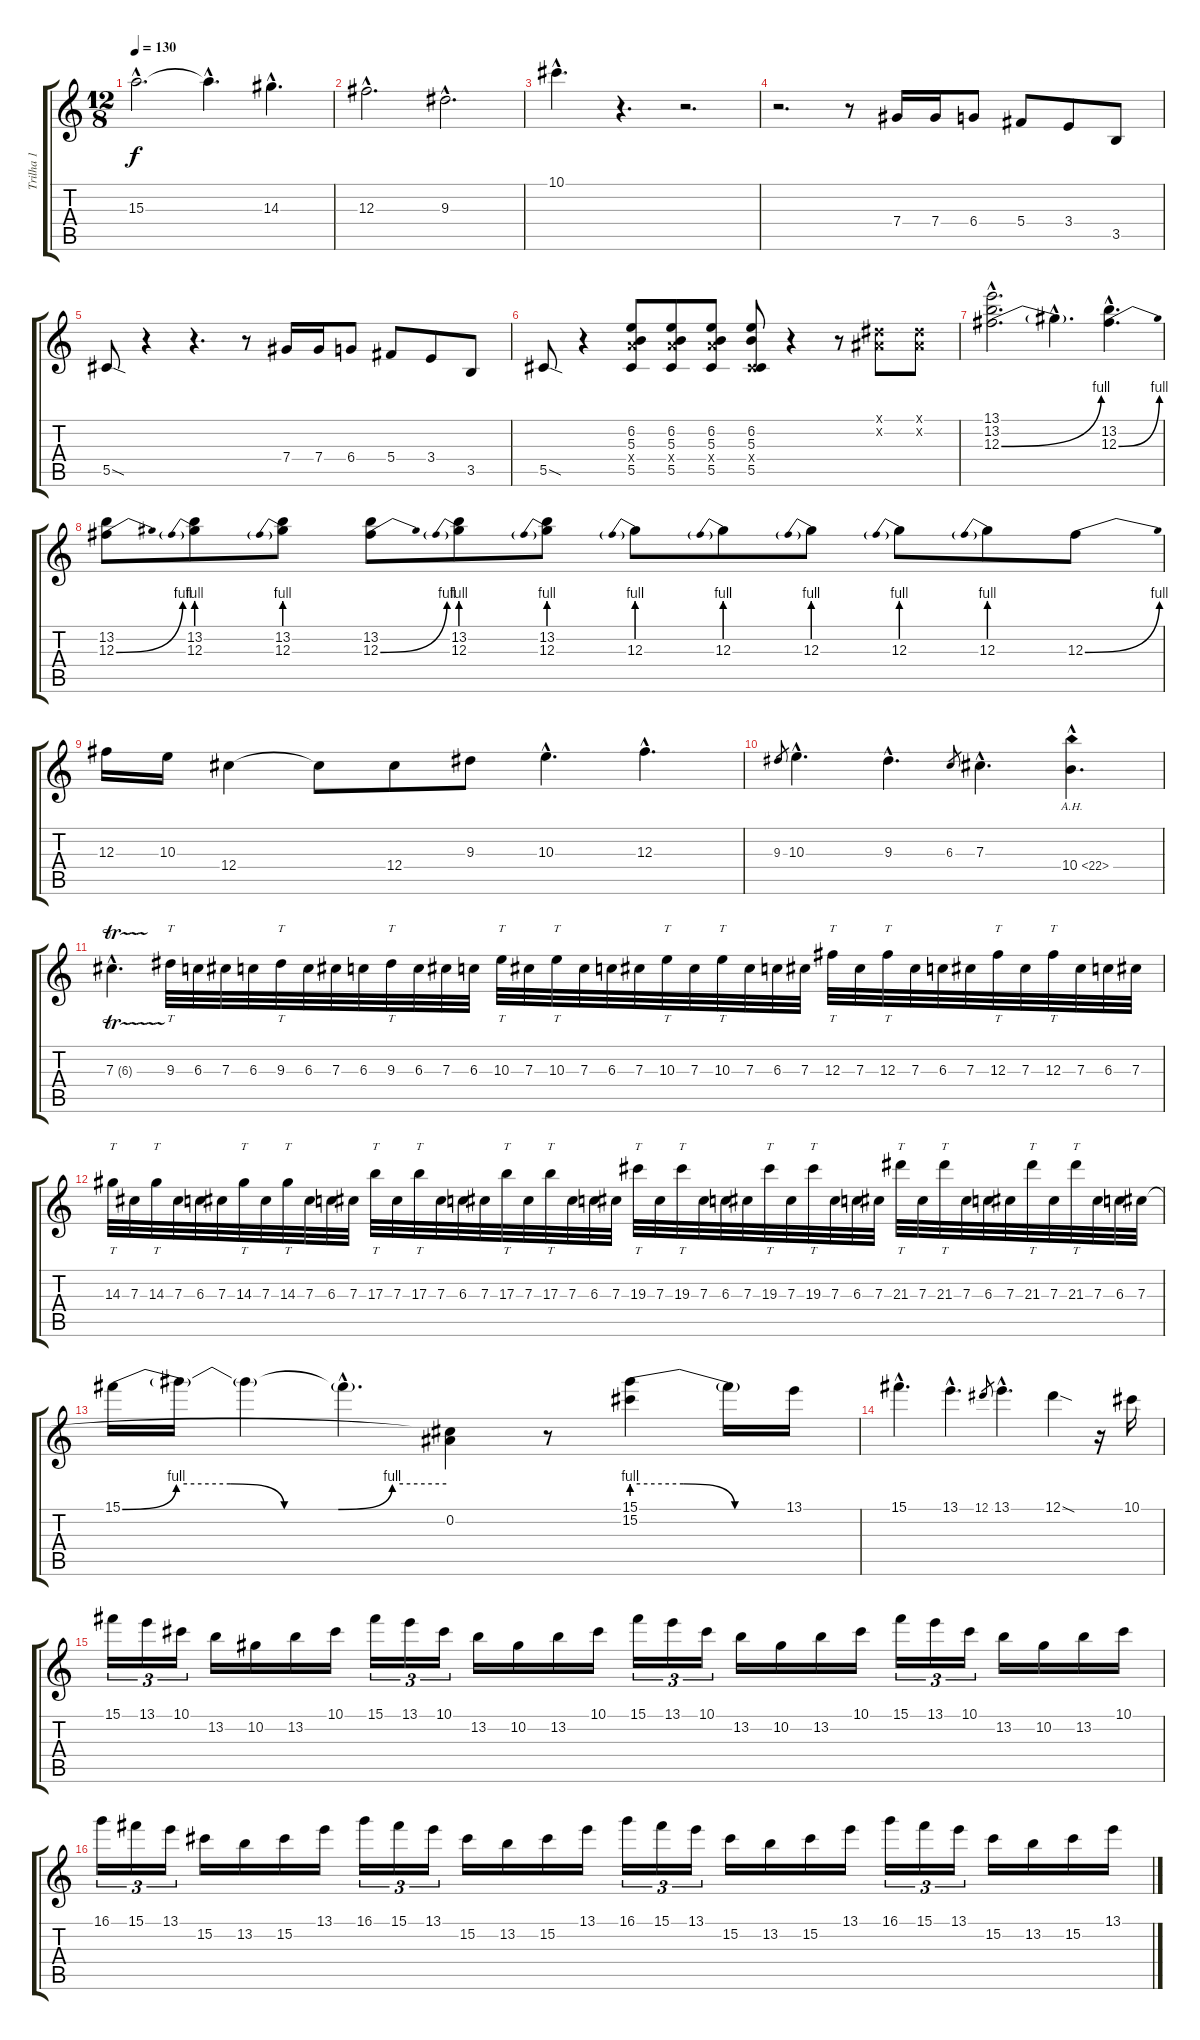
\track ("Trilha 1" "Trilha 1") {instrument distortionguitar}
\staff {score tabs}
\tuning (Eb4 Bb3 Gb3 Db3 Ab2 Db2) {hide}
\ts (12 8)
\tempo 130
\clef g2
\ks c
15.3{hac}.2{d dy f} 15.3{hac t}.4{d} 14.3{hac}.4{d} |
12.3{hac}.2{d} 9.3{hac}.2{d} |
10.1{hac}.4{d} r.4{d} r.2{d} |
r.2{d balance 8} r.8 7.4.16 7.4.16 6.4.8 5.4.8 3.4.8 3.5.8 |
5.5{sod}.8 r.4 r.4{d} r.8 7.4.16 7.4.16 6.4.8 5.4.8 3.4.8 3.5.8 |
5.5{sod}.8 r.4 (6.2 5.3 8.4{x} 5.5).8 (6.2 5.3 8.4{x} 5.5).8 (6.2 5.3 8.4{x} 5.5).8 (6.2 5.3 0.4{x} 5.5).8 r.4 r.8 (0.1{x} 0.2{x}).8 (0.1{x} 0.2{x}).8 |
(13.1{hac} 13.2{hac} 12.3{be (bend 0 0 60 4) hac}).2{d} 12.3{hac t}.4{d} (13.2{hac} 12.3{be (bend 0 0 60 4) hac}).4{d} |
(13.2 12.3{be (bend 0 0 60 4)}).8 (13.2 12.3{be (prebend 0 4 60 4)}).8 (13.2 12.3{be (prebend 0 4 60 4)}).8 (13.2 12.3{be (bend 0 0 60 4)}).8 (13.2 12.3{be (prebend 0 4 60 4)}).8 (13.2 12.3{be (prebend 0 4 60 4)}).8 12.3{be (prebend 0 4 60 4)}.8 12.3{be (prebend 0 4 60 4)}.8 12.3{be (prebend 0 4 60 4)}.8 12.3{be (prebend 0 4 60 4)}.8 12.3{be (prebend 0 4 60 4)}.8 12.3{be (bend 0 0 60 4)}.8 |
12.3.16 10.3.16 12.4.4 12.4{t}.8 12.4.8 9.3.8 10.3{hac}.4{d} 12.3{hac}.4{d} |
9.3.8{gr} 10.3{hac}.4{d} 9.3{hac}.4{d} 6.3.8{gr} 7.3{hac}.4{d} 10.4{ah 12 hac}.4{d} |
7.3{tr (6 16) hac}.4{d} 9.3.32{tt} 6.3.32 7.3.32 6.3.32 9.3.32{tt} 6.3.32 7.3.32 6.3.32 9.3.32{tt} 6.3.32 7.3.32 6.3.32 10.3.32{tt} 7.3.32 10.3.32{tt} 7.3.32 6.3.32 7.3.32 10.3.32{tt} 7.3.32 10.3.32{tt} 7.3.32 6.3.32 7.3.32 12.3.32{tt} 7.3.32 12.3.32{tt} 7.3.32 6.3.32 7.3.32 12.3.32{tt} 7.3.32 12.3.32{tt} 7.3.32 6.3.32 7.3.32 |
14.3.32{tt} 7.3.32 14.3.32{tt} 7.3.32 6.3.32 7.3.32 14.3.32{tt} 7.3.32 14.3.32{tt} 7.3.32 6.3.32 7.3.32 17.3.32{tt} 7.3.32 17.3.32{tt} 7.3.32 6.3.32 7.3.32 17.3.32{tt} 7.3.32 17.3.32{tt} 7.3.32 6.3.32 7.3.32 19.3.32{tt} 7.3.32 19.3.32{tt} 7.3.32 6.3.32 7.3.32 19.3.32{tt} 7.3.32 19.3.32{tt} 7.3.32 6.3.32 7.3.32 21.3.32{tt} 7.3.32 21.3.32{tt} 7.3.32 6.3.32 7.3.32 21.3.32{tt} 7.3.32 21.3.32{tt} 7.3.32 6.3.32 7.3.32 |
15.1{be (custom 0 0 10 4 20 4 30 0 40 0 50 4 60 4)}.16 15.1{t}.16 15.1{t}.4 15.1{hac t}.4{d} (0.2 7.3{t}).4 r.8 (15.1{be (custom 0 4 20 4 40 0 60 0)} 15.2).4 15.1{t}.16 13.1.16 |
15.1{hac}.4{d} 13.1{hac}.4{d} 12.1.8{gr} 13.1{hac}.4{d} 12.1{sod}.4 r.16 10.1.16 |
15.1.16{tu (3 2)} 13.1.16{tu (3 2)} 10.1.16{tu (3 2)} 13.2.16 10.2.16 13.2.16 10.1.16 15.1.16{tu (3 2)} 13.1.16{tu (3 2)} 10.1.16{tu (3 2)} 13.2.16 10.2.16 13.2.16 10.1.16 15.1.16{tu (3 2)} 13.1.16{tu (3 2)} 10.1.16{tu (3 2)} 13.2.16 10.2.16 13.2.16 10.1.16 15.1.16{tu (3 2)} 13.1.16{tu (3 2)} 10.1.16{tu (3 2)} 13.2.16 10.2.16 13.2.16 10.1.16 |
16.1.16{tu (3 2)} 15.1.16{tu (3 2)} 13.1.16{tu (3 2)} 15.2.16 13.2.16 15.2.16 13.1.16 16.1.16{tu (3 2)} 15.1.16{tu (3 2)} 13.1.16{tu (3 2)} 15.2.16 13.2.16 15.2.16 13.1.16 16.1.16{tu (3 2)} 15.1.16{tu (3 2)} 13.1.16{tu (3 2)} 15.2.16 13.2.16 15.2.16 13.1.16 16.1.16{tu (3 2)} 15.1.16{tu (3 2)} 13.1.16{tu (3 2)} 15.2.16 13.2.16 15.2.16 13.1.16
